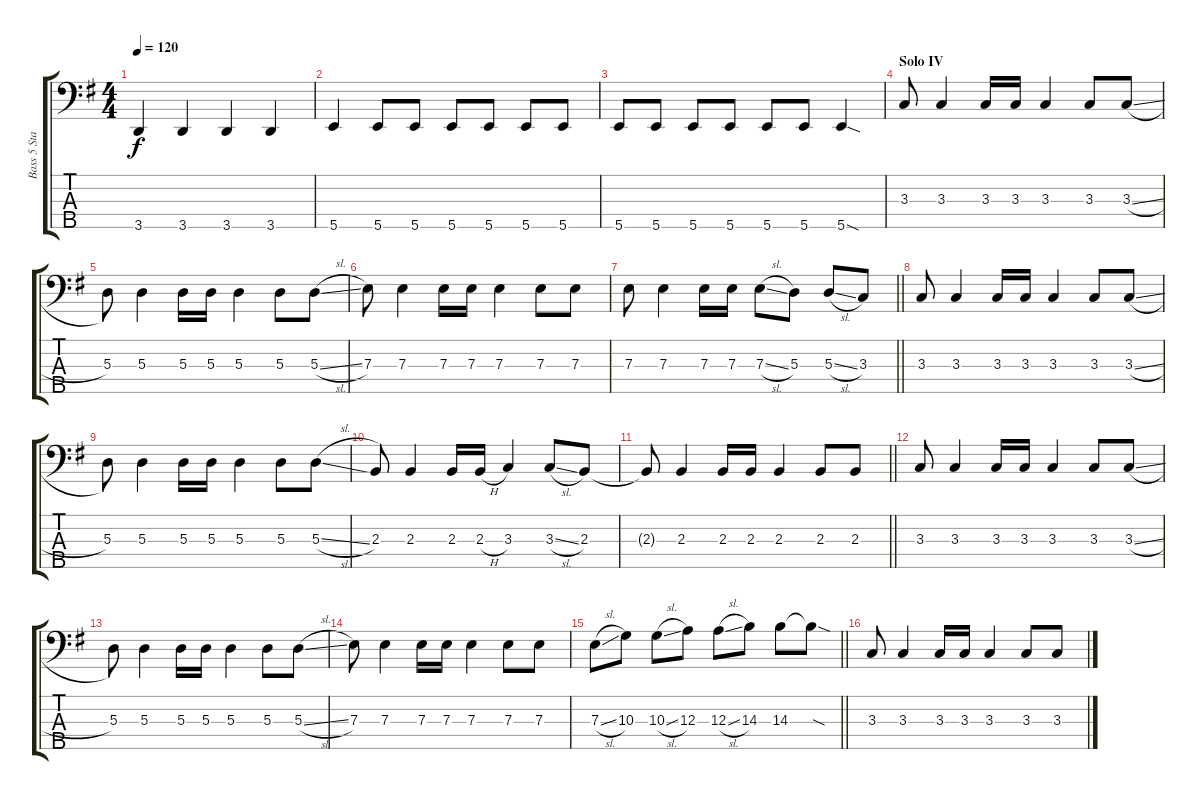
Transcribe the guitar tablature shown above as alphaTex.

\track ("Bass 5 Standard" "Bass 5 Sta") {instrument electricbassfinger}
\staff {score tabs}
\tuning (G2 D2 A1 E1 B0) {hide}
\ts (4 4)
\tempo 120
\clef f4
\ks eminor
3.5.4{dy f} 3.5.4 3.5.4 3.5.4 |
5.5.4 5.5.8{volume 10} 5.5.8{volume 16} 5.5.8 5.5.8 5.5.8 5.5.8 |
5.5.8 5.5.8 5.5.8 5.5.8 5.5.8 5.5.8 5.5{sod}.4 |
\section ("" "Solo IV")
3.3.8 3.3.4 3.3.16 3.3.16 3.3.4 3.3.8 3.3{sl}.8 |
5.3.8 5.3.4 5.3.16 5.3.16 5.3.4 5.3.8 5.3{sl}.8 |
7.3.8 7.3.4 7.3.16 7.3.16 7.3.4 7.3.8 7.3.8 |
\barLineRight lightlight
7.3.8 7.3.4 7.3.16 7.3.16 7.3{sl}.8 5.3.8 5.3{sl}.8 3.3.8 |
3.3.8 3.3.4 3.3.16 3.3.16 3.3.4 3.3.8 3.3{sl}.8 |
5.3.8 5.3.4 5.3.16 5.3.16 5.3.4 5.3.8 5.3{sl}.8 |
2.3.8 2.3.4 2.3.16 2.3{h}.16 3.3.4 3.3{sl}.8 2.3.8 |
\barLineRight lightlight
2.3{t}.8 2.3.4 2.3.16 2.3.16 2.3.4 2.3.8 2.3.8 |
3.3.8 3.3.4 3.3.16 3.3.16 3.3.4 3.3.8 3.3{sl}.8 |
5.3.8 5.3.4 5.3.16 5.3.16 5.3.4 5.3.8 5.3{sl}.8 |
7.3.8 7.3.4 7.3.16 7.3.16 7.3.4 7.3.8 7.3.8 |
\barLineRight lightlight
7.3{sl}.8 10.3.8 10.3{sl}.8 12.3.8 12.3{sl}.8 14.3.8 14.3.8 14.3{sod t}.8 |
3.3.8 3.3.4 3.3.16 3.3.16 3.3.4 3.3.8 3.3{sl}.8
